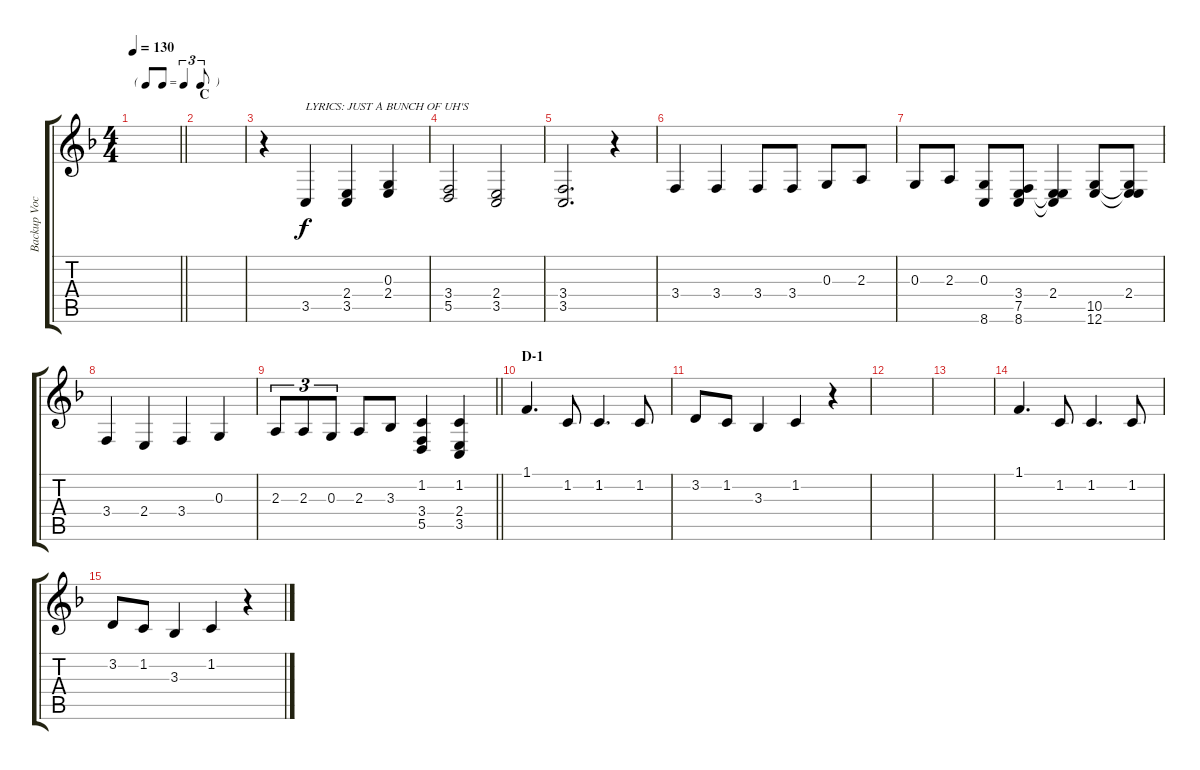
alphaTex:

\track ("Backup Vocals" "Backup Voc") {instrument altosax}
\staff {score tabs}
\tuning (E4 B3 G3 D3 A2 E2) {hide}
\ts (4 4)
\tf triplet8th
\tempo 130
\clef g2
\barLineRight lightlight
\ks f
|
\section ("" "C")
|
r.4 3.5.4{txt "LYRICS: JUST A BUNCH OF UH'S"} (2.4 3.5).4 (0.3 2.4).4 |
(3.4 5.5).2 (2.4 3.5).2 |
(3.4 3.5).2{d} r.4 |
3.4.4 3.4.4 3.4.8 3.4.8 0.3.8 2.3.8 |
0.3.8 2.3.8 (0.3 8.6).8 (3.4 7.5 8.6).8 (2.4 7.5{t} 8.6{t}).4 (10.5 12.6).8 (2.4 10.5{t} 12.6{t}).8 |
3.4.4 2.4.4 3.4.4 0.3.4 |
\barLineRight lightlight
2.3.8{tu (3 2)} 2.3.8{tu (3 2)} 0.3.8{tu (3 2)} 2.3.8 3.3.8 (1.2 3.4 5.5).4 (1.2 2.4 3.5).4 |
\section ("" "D-1")
1.1.4{d} 1.2.8 1.2.4{d} 1.2.8 |
3.2.8 1.2.8 3.3.4 1.2.4 r.4 |
|
|
1.1.4{d} 1.2.8 1.2.4{d} 1.2.8 |
3.2.8 1.2.8 3.3.4 1.2.4 r.4
